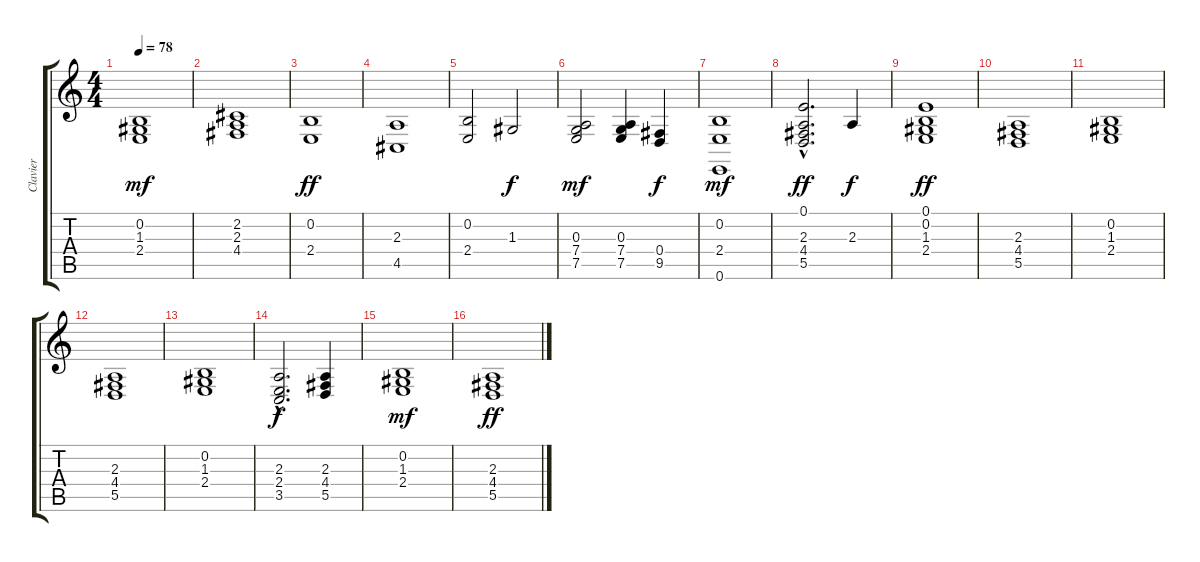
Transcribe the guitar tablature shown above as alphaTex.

\track ("Clavier" "Clavier") {instrument pad2warm}
\staff {score tabs}
\tuning (E4 B3 G3 D3 A2 E2) {hide}
\ts (4 4)
\tempo 78
\clef g2
\ks c
(0.2 1.3 2.4).1{dy mf} |
(2.2 2.3 4.4).1 |
(0.2 2.4).1{dy ff} |
(2.3 4.5).1 |
(0.2 2.4).2 1.3.2{dy f} |
(0.3 7.4 7.5).2{dy mf} (0.3 7.4 7.5).4 (0.4 9.5).4{dy f} |
(0.2 2.4 0.6).1{dy mf} |
(0.1 2.3{hac} 4.4 5.5).2{d dy ff} 2.3.4{dy f} |
(0.1 0.2 1.3 2.4).1{dy ff} |
(2.3 4.4 5.5).1 |
(0.2 1.3 2.4).1 |
(2.3 4.4 5.5).1 |
(0.2 1.3 2.4).1 |
(2.3{hac} 2.4{hac} 3.5{hac}).2{d dy f} (2.3 4.4 5.5).4 |
(0.2 1.3 2.4).1{dy mf} |
(2.3 4.4 5.5).1{dy ff}
